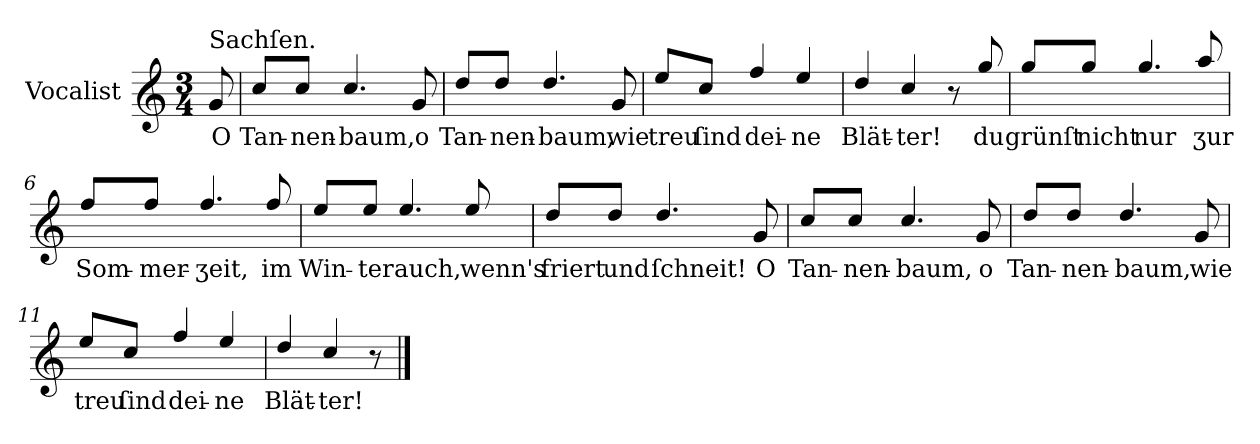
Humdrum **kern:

**kern	**text
*part1	*part1
*staff1	*staff1
*I"Vocalist	*
*k[]	*
*C:	*
*M3/4	*
=	=
!LO:TX:a:t=Sachſen.	!
8g	O
=1	=1
8cc/L	Tan-
8cc/J	-nen-
4.cc/	-baum,
8g	o
=2	=2
8dd/L	Tan-
8dd/J	-nen-
4.dd/	-baum,
8g	wie
=3	=3
8ee/L	treu
8cc/J	ſind
4ff/	dei-
4ee/	-ne
=4	=4
4dd/	Blät-
4cc/	-ter!
8r	.
8gg/	du
=5	=5
8gg/L	grünſt
8gg/J	nicht
4.gg/	nur
8aa/	ʒur
=6	=6
8ff/L	Som-
8ff/J	-mer-
4.ff/	-ʒeit,
8ff/	im
=7	=7
8ee/L	Win-
8ee/J	-ter
4.ee/	auch,
8ee/	wenn's
=8	=8
8dd/L	friert
8dd/J	und
4.dd/	ſchneit!
8g	O
=9	=9
8cc/L	Tan-
8cc/J	-nen-
4.cc/	-baum,
8g	o
=10	=10
8dd/L	Tan-
8dd/J	-nen-
4.dd/	-baum,
8g	wie
=11	=11
8ee/L	treu
8cc/J	ſind
4ff/	dei-
4ee/	-ne
=12	=12
4dd/	Blät-
4cc/	-ter!
8r	.
==	==
*-	*-
